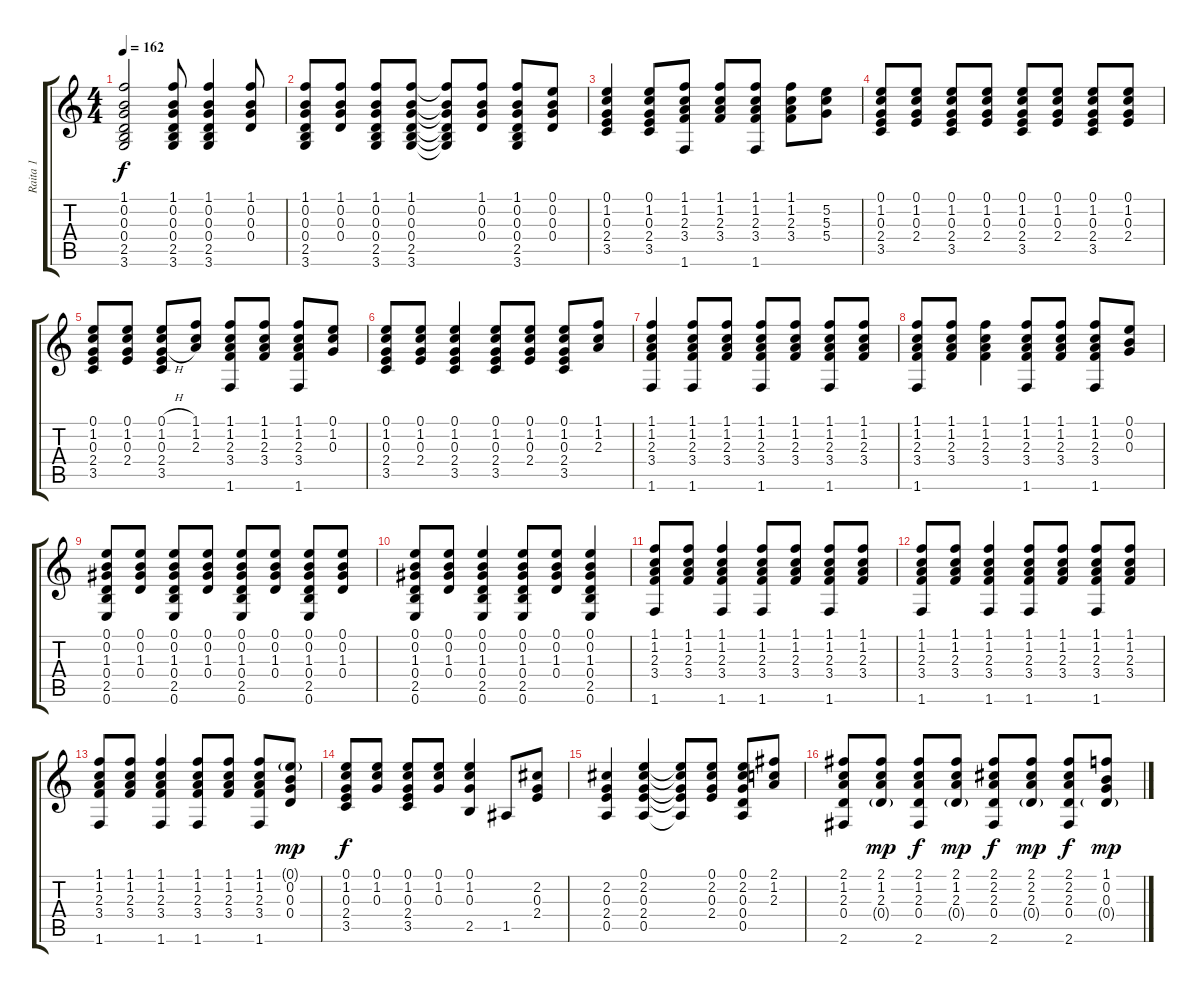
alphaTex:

\track ("Raita 1" "Raita 1") {instrument acousticguitarsteel}
\staff {score tabs}
\tuning (E4 B3 G3 D3 A2 E2) {hide}
\ts (4 4)
\tempo 162
\clef g2
\ks c
(1.1 0.2 0.3 0.4 2.5 3.6).2{dy f} (1.1 0.2 0.3 0.4 2.5 3.6).8 (1.1 0.2 0.3 0.4 2.5 3.6).4 (1.1 0.2 0.3 0.4).8 |
(1.1 0.2 0.3 0.4 2.5 3.6).8 (1.1 0.2 0.3 0.4).8 (1.1 0.2 0.3 0.4 2.5 3.6).8 (1.1 0.2 0.3 0.4 2.5 3.6).8 (1.1{t} 0.2{t} 0.3{t} 0.4{t} 2.5{t} 3.6{t}).8 (1.1 0.2 0.3 0.4).8 (1.1 0.2 0.3 0.4 2.5 3.6).8 (0.1 0.2 0.3 0.4).8 |
(0.1 1.2 0.3 2.4 3.5).4 (0.1 1.2 0.3 2.4 3.5).8 (1.1 1.2 2.3 3.4 1.6).8 (1.1 1.2 2.3 3.4).8 (1.1 1.2 2.3 3.4 1.6).8 (1.1 1.2 2.3 3.4).8 (5.2 5.3 5.4).8 |
(0.1 1.2 0.3 2.4 3.5).8 (0.1 1.2 0.3 2.4).8 (0.1 1.2 0.3 2.4 3.5).8 (0.1 1.2 0.3 2.4).8 (0.1 1.2 0.3 2.4 3.5).8 (0.1 1.2 0.3 2.4).8 (0.1 1.2 0.3 2.4 3.5).8 (0.1 1.2 0.3 2.4).8 |
(0.1 1.2 0.3 2.4 3.5).8 (0.1 1.2 0.3 2.4).8 (0.1{h} 1.2 0.3{h} 2.4 3.5).8 (1.1 1.2 2.3).8 (1.1 1.2 2.3 3.4 1.6).8 (1.1 1.2 2.3 3.4).8 (1.1 1.2 2.3 3.4 1.6).8 (0.1 1.2 0.3).8 |
(0.1 1.2 0.3 2.4 3.5).8 (0.1 1.2 0.3 2.4).8 (0.1 1.2 0.3 2.4 3.5).4 (0.1 1.2 0.3 2.4 3.5).8 (0.1 1.2 0.3 2.4).8 (0.1 1.2 0.3 2.4 3.5).8 (1.1 1.2 2.3).8 |
(1.1 1.2 2.3 3.4 1.6).4 (1.1 1.2 2.3 3.4 1.6).8 (1.1 1.2 2.3 3.4).8 (1.1 1.2 2.3 3.4 1.6).8 (1.1 1.2 2.3 3.4).8 (1.1 1.2 2.3 3.4 1.6).8 (1.1 1.2 2.3 3.4).8 |
(1.1 1.2 2.3 3.4 1.6).8 (1.1 1.2 2.3 3.4).8 (1.1 1.2 2.3 3.4).4 (1.1 1.2 2.3 3.4 1.6).8 (1.1 1.2 2.3 3.4).8 (1.1 1.2 2.3 3.4 1.6).8 (0.1 0.2 0.3).8 |
(0.1 0.2 1.3 0.4 2.5 0.6).8 (0.1 0.2 1.3 0.4).8 (0.1 0.2 1.3 0.4 2.5 0.6).8 (0.1 0.2 1.3 0.4).8 (0.1 0.2 1.3 0.4 2.5 0.6).8 (0.1 0.2 1.3 0.4).8 (0.1 0.2 1.3 0.4 2.5 0.6).8 (0.1 0.2 1.3 0.4).8 |
(0.1 0.2 1.3 0.4 2.5 0.6).8 (0.1 0.2 1.3 0.4).8 (0.1 0.2 1.3 0.4 2.5 0.6).4 (0.1 0.2 1.3 0.4 2.5 0.6).8 (0.1 0.2 1.3 0.4).8 (0.1 0.2 1.3 0.4 2.5 0.6).4 |
(1.1 1.2 2.3 3.4 1.6).8 (1.1 1.2 2.3 3.4).8 (1.1 1.2 2.3 3.4 1.6).4 (1.1 1.2 2.3 3.4 1.6).8 (1.1 1.2 2.3 3.4).8 (1.1 1.2 2.3 3.4 1.6).8 (1.1 1.2 2.3 3.4).8 |
(1.1 1.2 2.3 3.4 1.6).8 (1.1 1.2 2.3 3.4).8 (1.1 1.2 2.3 3.4 1.6).4 (1.1 1.2 2.3 3.4 1.6).8 (1.1 1.2 2.3 3.4).8 (1.1 1.2 2.3 3.4 1.6).8 (1.1 1.2 2.3 3.4).8 |
(1.1 1.2 2.3 3.4 1.6).8 (1.1 1.2 2.3 3.4).8 (1.1 1.2 2.3 3.4 1.6).4 (1.1 1.2 2.3 3.4 1.6).8 (1.1 1.2 2.3 3.4).8 (1.1 1.2 2.3 3.4 1.6).8 (0.1{g} 0.2 0.3 0.4).8{dy mp} |
(0.1 1.2 0.3 2.4 3.5).8{dy f} (0.1 1.2 0.3).8 (0.1 1.2 0.3 2.4 3.5).8 (0.1 1.2 0.3).8 (0.1 1.2 0.3 2.5).4 1.5.8 (2.2 0.3 2.4).8 |
(2.2 0.3 2.4 0.5).4 (0.1 2.2 0.3 2.4 0.5).4 (0.1{t} 2.2{t} 0.3{t} 2.4{t} 0.5{t}).8 (0.1 2.2 0.3 2.4).8 (0.1 2.2 0.3 0.4 0.5).8 (2.1 1.2 2.3).8 |
(2.1 1.2 2.3 0.4 2.6).8 (2.1 1.2 2.3 0.4{g}).8{dy mp} (2.1 1.2 2.3 0.4 2.6).8{dy f} (2.1 1.2 2.3 0.4{g}).8{dy mp} (2.1 2.2 2.3 0.4 2.6).8{dy f} (2.1 2.2 2.3 0.4{g}).8{dy mp} (2.1 2.2 2.3 0.4 2.6).8{dy f} (1.1 0.2 0.3 0.4{g}).8{dy mp}
